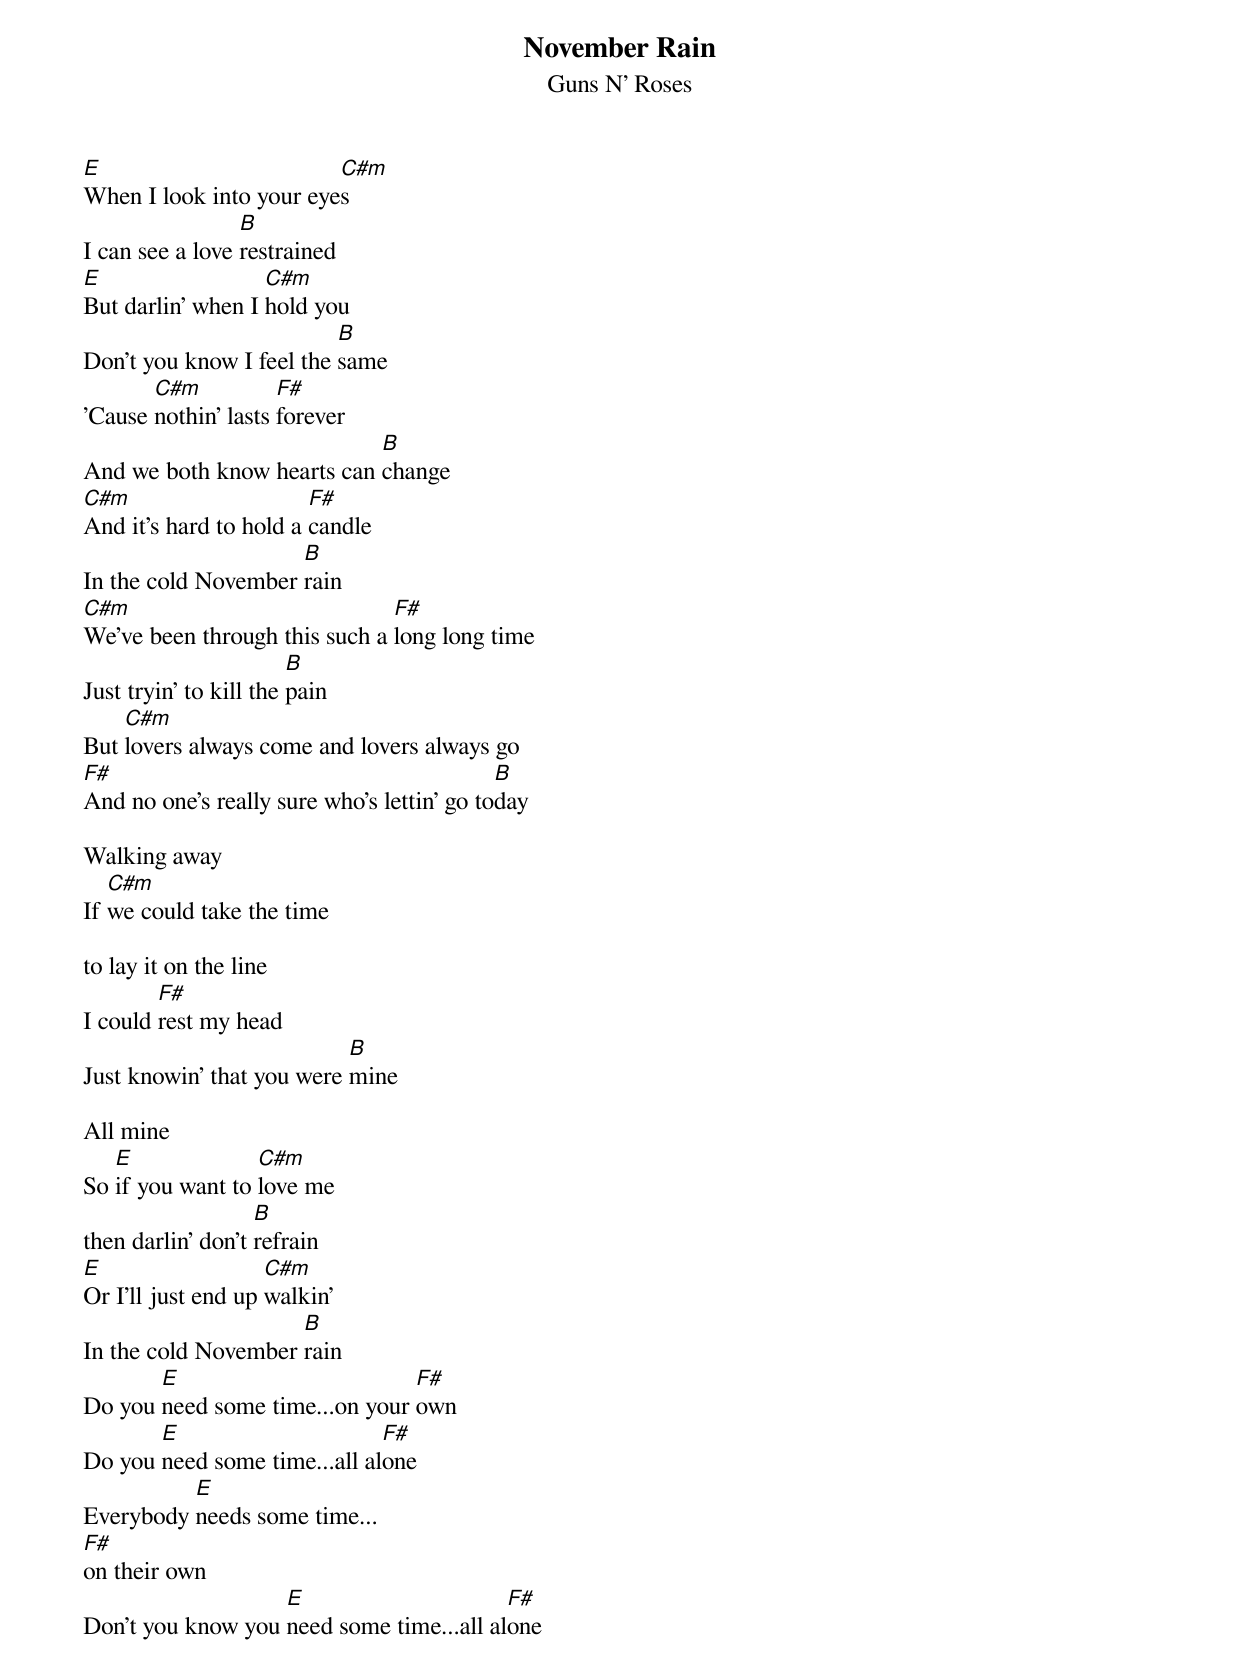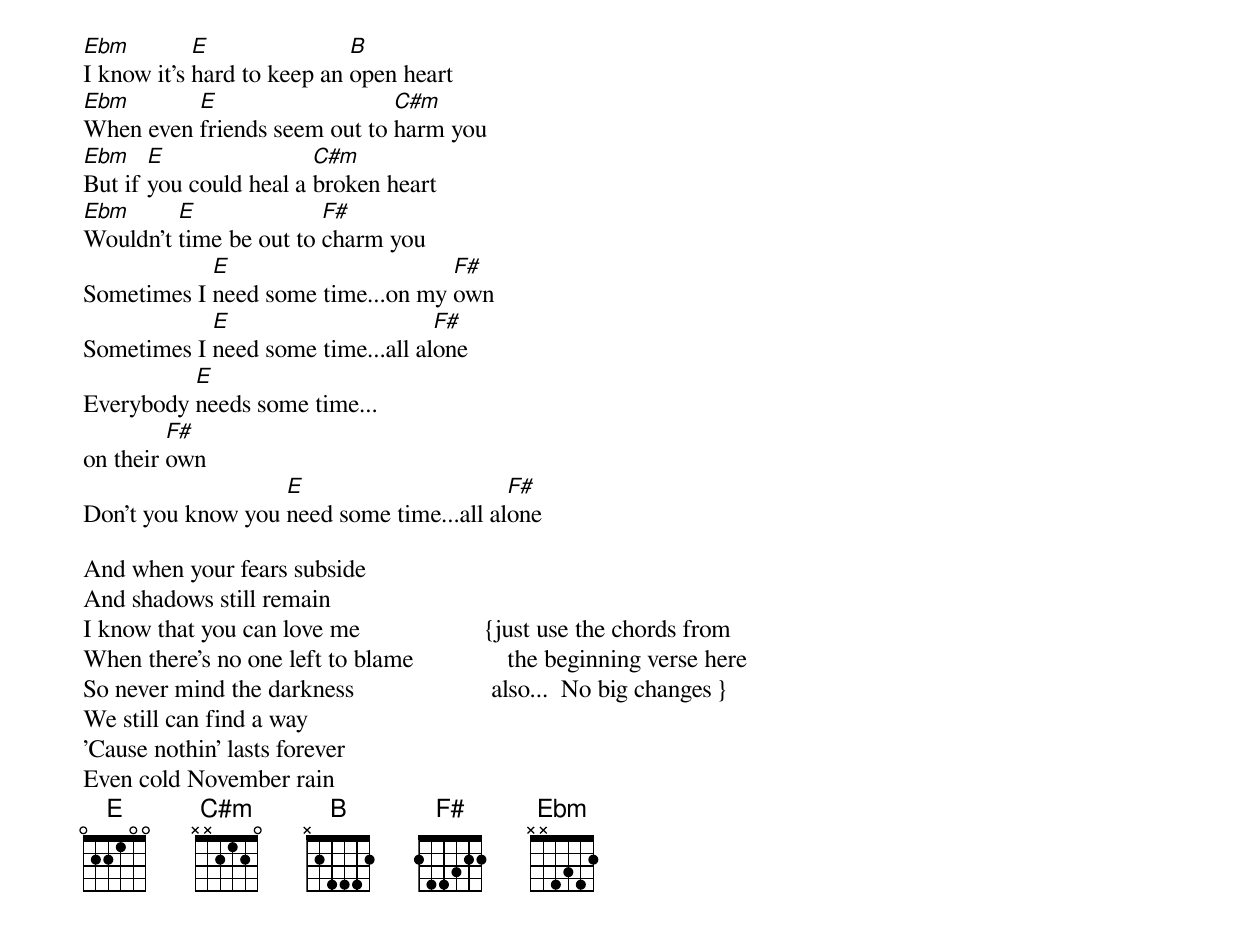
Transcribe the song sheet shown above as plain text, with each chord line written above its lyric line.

November Rain
Guns N' Roses

E                        C#m
When I look into your eyes
                 B
I can see a love restrained
E                  C#m
But darlin' when I hold you
                          B
Don't you know I feel the same
       C#m           F#
'Cause nothin' lasts forever
                            B
And we both know hearts can change
C#m                     F#
And it's hard to hold a candle
                     B
In the cold November rain
C#m                            F#
We've been through this such a long long time
                        B
Just tryin' to kill the pain
    C#m
But lovers always come and lovers always go
F#                                          B
And no one's really sure who's lettin' go today

Walking away
   C#m
If we could take the time

to lay it on the line
        F#
I could rest my head
                           B
Just knowin' that you were mine

All mine
   E              C#m
So if you want to love me
                   B
then darlin' don't refrain
E                   C#m
Or I'll just end up walkin'
                     B
In the cold November rain
       E                        F#
Do you need some time...on your own
       E                      F#
Do you need some time...all alone
          E
Everybody needs some time...
F#
on their own
                   E                      F#
Don't you know you need some time...all alone
Ebm         E               B
I know it's hard to keep an open heart
Ebm       E                   C#m
When even friends seem out to harm you
Ebm    E                C#m
But if you could heal a broken heart
Ebm      E              F#
Wouldn't time be out to charm you
            E                      F#
Sometimes I need some time...on my own
            E                      F#
Sometimes I need some time...all alone
          E
Everybody needs some time...
         F#
on their own
                   E                      F#
Don't you know you need some time...all alone

And when your fears subside
And shadows still remain
I know that you can love me                    {just use the chords from
When there's no one left to blame               the beginning verse here
So never mind the darkness                      also...  No big changes }
We still can find a way
'Cause nothin' lasts forever
Even cold November rain
